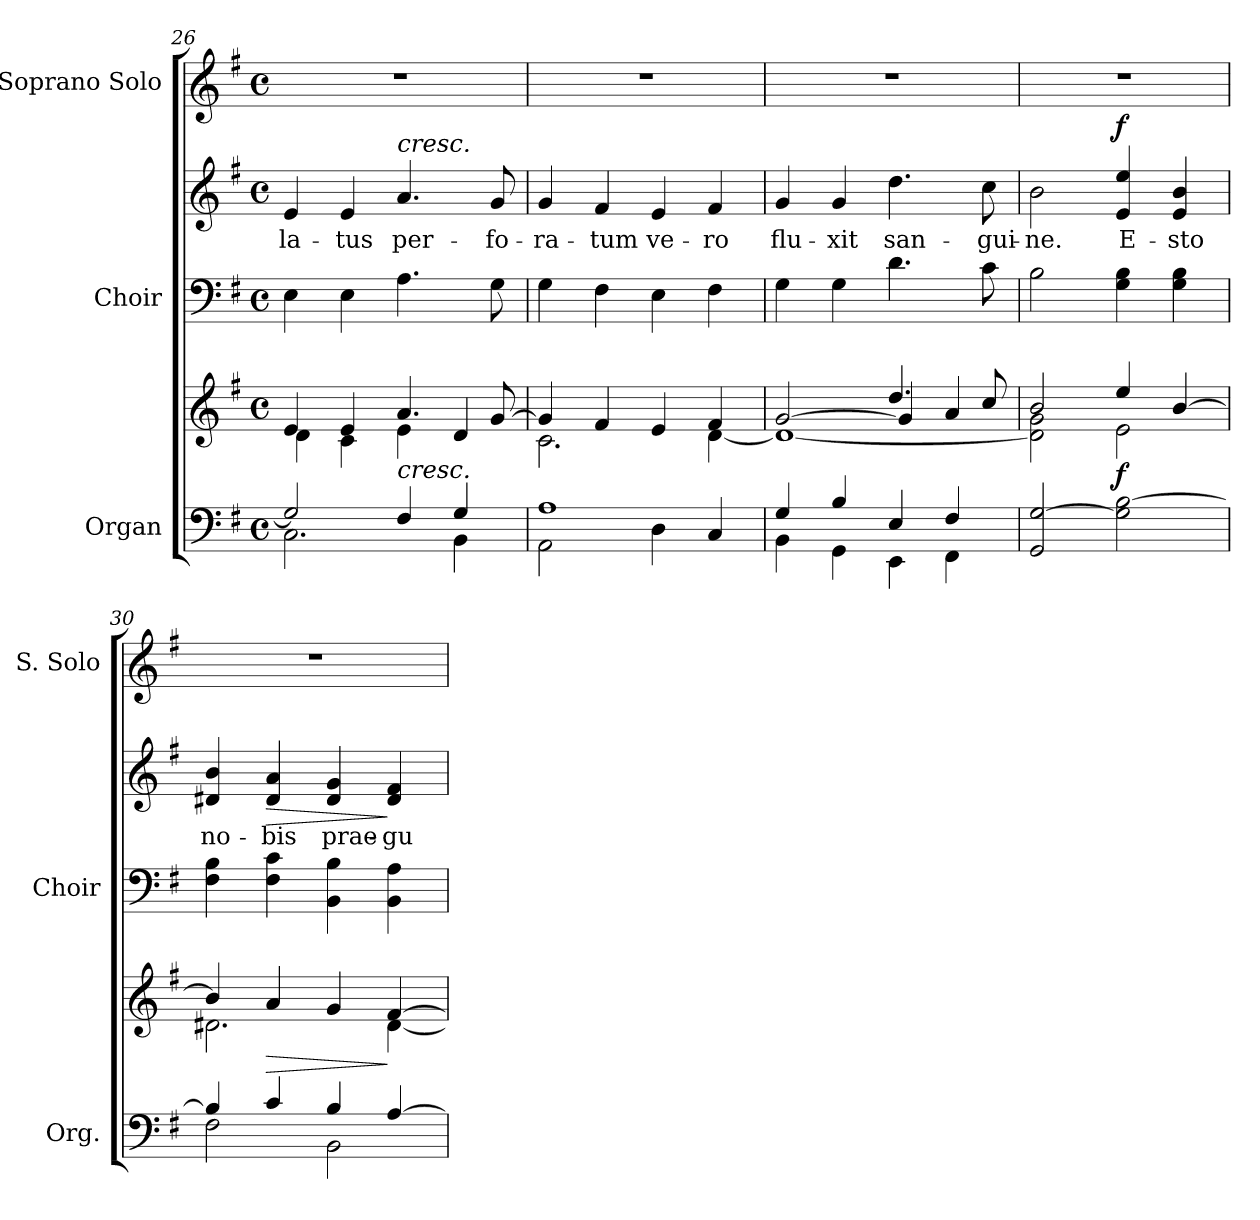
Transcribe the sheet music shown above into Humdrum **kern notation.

**kern	**kern	**dynam	**kern	**kern	**text	**dynam	**kern
*part3	*part3	*part3	*part2	*part2	*part2	*part2	*part1
*staff5	*staff4	*staff4/5	*staff3	*staff2	*staff2	*staff2/3	*staff1
*I"Organ	*	*	*I"Choir	*	*	*	*I"Soprano Solo
*I'Org.	*	*	*I'Choir	*	*	*	*I'S. Solo
!!LO:LB:g=z
*clefF4	*clefG2	*	*clefF4	*clefG2	*	*	*clefG2
*k[f#]	*k[f#]	*	*k[f#]	*k[f#]	*	*	*k[f#]
*G:	*G:	*	*G:	*G:	*	*	*G:
*M4/4	*M4/4	*	*M4/4	*M4/4	*	*	*M4/4
*met(c)	*met(c)	*	*met(c)	*met(c)	*	*	*met(c)
=26	=26	=26	=26	=26	=26	=26	=26
*^	*^	*	*	*	*	*	*
!	!	!	!	!	!	!	!LO:LY:b:color=#000000	!	!
2Gi/]	2.Ci\	4ei/	4di\	.	4Ei\	4ei/	la-	.	1r
!	!	!	!	!	!	!	!LO:LY:b:color=#000000	!	!
.	.	4ei/	4ci\	.	4Ei\	4ei/	-tus	.	.
!	!	!	!	!	!	!LO:TX:a:i:t=cresc.	!	!	!
!	!	!LO:TX:b:i:t=cresc.	!	!	!	!	!	!	!
!	!	!	!	!	!	!	!LO:LY:b:color=#000000	!	!
4F#i/	.	4.ai/	4ei\	.	4.Ai\	4.ai/	per-	.	.
4Gi/	4BBi\	.	4di/	.	.	.	.	.	.
!	!	!	!	!	!	!	!LO:LY:b:color=#000000	!	!
.	.	[>8gi/	.	.	8Gi\	8gi/	-fo-	.	.
=27	=27	=27	=27	=27	=27	=27	=27	=27	=27
!	!	!	!	!	!	!	!LO:LY:b:color=#000000	!	!
1Ai	2AAi\	4gi/]	2.ci\	.	4Gi\	4gi/	-ra-	.	1r
!	!	!	!	!	!	!	!LO:LY:b:color=#000000	!	!
.	.	4f#i/	.	.	4F#i\	4f#i/	-tum	.	.
!	!	!	!	!	!	!	!LO:LY:b:color=#000000	!	!
.	4Di\	4ei/	.	.	4Ei\	4ei/	ve-	.	.
!	!	!	!	!	!	!	!LO:LY:b:color=#000000	!	!
.	4Ci/	4f#i/	[<4di\	.	4F#i\	4f#i/	-ro	.	.
=28	=28	=28	=28	=28	=28	=28	=28	=28	=28
*	*	*	*^	*	*	*	*	*	*
!	!	!	!	!	!	!	!	!LO:LY:b:color=#000000	!	!
4Gi/	4BBi\	[>2gi/	1di_<	2ryy	.	4Gi\	4gi/	flu-	.	1r
!	!	!	!	!	!	!	!	!LO:LY:b:color=#000000	!	!
4Bi/	4GGi\	.	.	.	.	4Gi\	4gi/	-xit	.	.
!	!	!	!	!	!	!	!	!LO:LY:b:color=#000000	!	!
4Ei/	4EEi\	4.ddi/	.	4gi/]	.	4.di\	4.ddi\	san-	.	.
4F#i/	4FF#i\	.	.	4ai/	.	.	.	.	.	.
!	!	!	!	!	!	!	!	!LO:LY:b:color=#000000	!	!
.	.	8cci/	.	.	.	8ci\	8cci\	-gui-	.	.
*v	*v	*	*	*	*	*	*	*	*	*
*	*	*v	*v	*	*	*	*	*	*
=29	=29	=29	=29	=29	=29	=29	=29	=29
!	!	!	!	!	!	!LO:LY:b:color=#000000	!	!
2GGi/ [>2Gi	2bi/	2di\] 2gi	.	2Bi\	2bi\	-ne.	.	1r
!	!	!	!	!	!	!LO:LY:b:color=#000000	!	!
2Gi\] [>2Bi	4eei/	2ei\	f	4Gi\ 4Bi	4ei/ 4eei	E-	f	.
!	!	!	!	!	!	!LO:LY:b:color=#000000	!	!
.	[>4bi/	.	.	4Gi\ 4Bi	4ei/ 4bi	-sto	.	.
=30	=30	=30	=30	=30	=30	=30	=30	=30
*^	*	*	*	*	*	*	*	*
!	!	!	!	!	!	!	!LO:LY:b:color=#000000	!	!
4Bi/]	2F#i\	4bi/]	2.d#Xi\	.	4F#i\ 4Bi	4d#Xi/ 4bi	no-	.	1r
!	!	!	!	!LO:HP:b	!	!	!	!	!
!	!	!	!	!	!	!	!LO:LY:b:color=#000000	!LO:HP:b	!
4ci/	.	4ai/	.	>	4F#i\ 4ci	4d#i/ 4ai	-bis	>	.
!	!	!	!	!	!	!	!LO:LY:b:color=#000000	!	!
4Bi/	2BBi\	4gi/	.	.	4BBi\ 4Bi	4d#i/ 4gi	prae-	.	.
!	!	!	!	!	!	!	!LO:LY:b:color=#000000	!	!
[>4Ai/	.	[>4f#i/	[<4d#i\	]	4BBi\ 4Ai	4d#i/ 4f#i	-gu-	]	.
*v	*v	*	*	*	*	*	*	*	*
*	*v	*v	*	*	*	*	*	*
=	=	=	=	=	=	=	=
*-	*-	*-	*-	*-	*-	*-	*-
